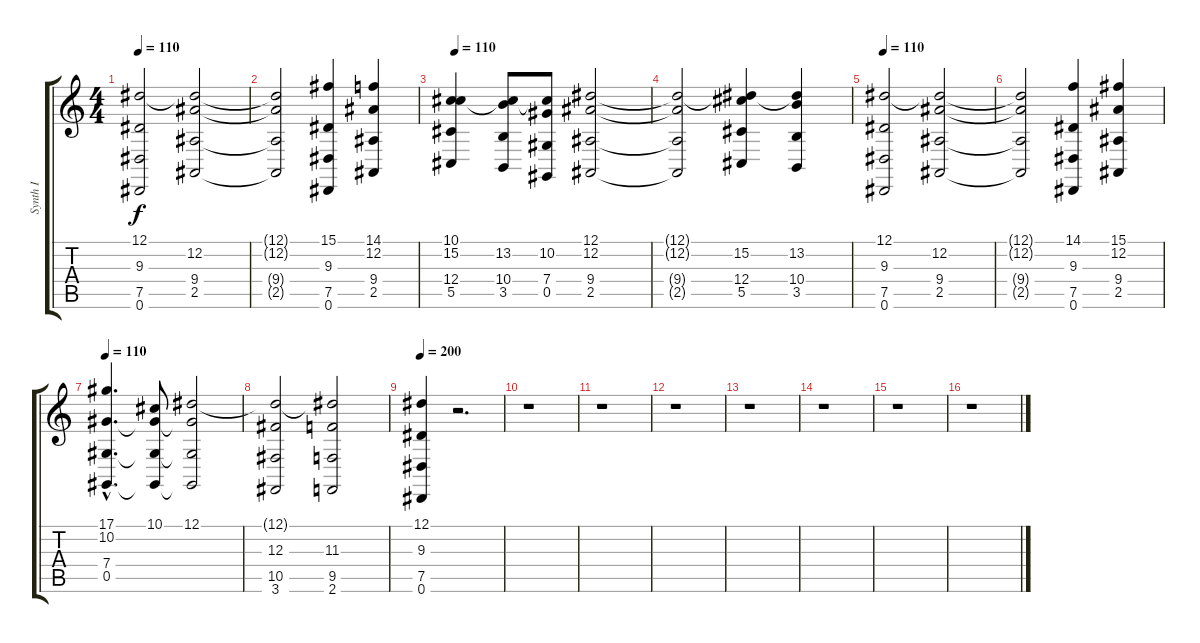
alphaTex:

\track ("Synth I" "Synth I") {instrument panflute}
\staff {score tabs}
\tuning (Eb4 Bb3 Gb3 Db3 Ab2 Eb2) {hide}
\ts (4 4)
\tempo 110
\clef g2
\ks c
(12.1 9.3 7.5 0.6).2{dy f} (12.1{t} 12.2 9.4 2.5).2 |
(12.1{t} 12.2{t} 9.4{t} 2.5{t}).2 (15.1 9.3 7.5 0.6).4 (14.1 12.2 9.4 2.5).4 |
\tempo 110
(10.1 15.2 12.4 5.5).4 (10.1{t} 13.2 10.4 3.5).8 (10.1{t} 10.2 7.4 0.5).8 (12.1 12.2 9.4 2.5).2 |
(12.1{t} 12.2{t} 9.4{t} 2.5{t}).2 (12.1{t} 15.2 12.4 5.5).4 (12.1{t} 13.2 10.4 3.5).4 |
\tempo 110
(12.1 9.3 7.5 0.6).2 (12.1{t} 12.2 9.4 2.5).2 |
(12.1{t} 12.2{t} 9.4{t} 2.5{t}).2 (14.1 9.3 7.5 0.6).4 (15.1 12.2 9.4 2.5).4 |
\tempo 110
(17.1{hac} 10.2{hac} 7.4{hac} 0.5{hac}).4{d} (10.1 10.2{t} 7.4{t} 0.5{t}).8 (12.1 10.2{t} 7.4{t} 0.5{t}).2 |
(12.1{t} 12.3 10.5 3.6).2 (12.1{t} 11.3 9.5 2.6).2 |
\tempo 200
(12.1 9.3 7.5 0.6).4 r.2{d} |
r.1 |
r.1 |
r.1 |
r.1 |
r.1 |
r.1 |
r.1
